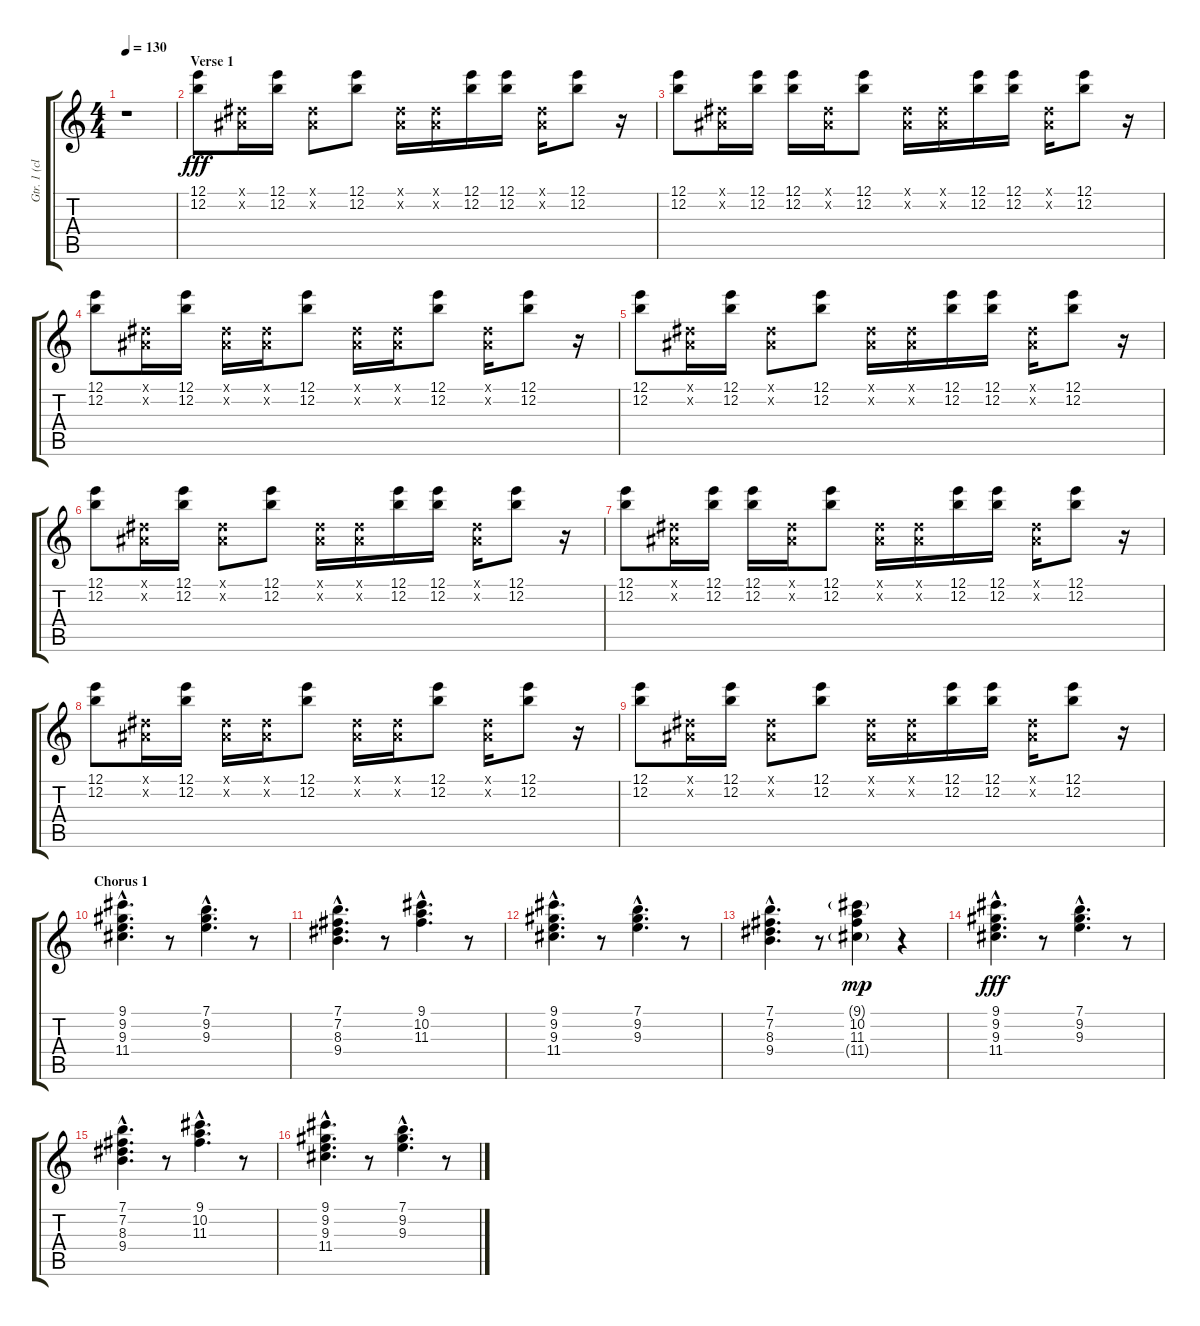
\track ("Gtr. 1 (clean)" "Gtr. 1 (cl") {instrument electricguitarclean}
\staff {score tabs}
\tuning (E4 B3 G3 D3 A2 E2) {hide}
\ts (4 4)
\tempo 130
\clef g2
\ks c
r.1{dy fff instrument electricguitarclean} |
\section ("" "Verse 1")
(12.1 12.2).8 (-1.1{x} -1.2{x}).16 (12.1 12.2).16 (-1.1{x} -1.2{x}).8 (12.1 12.2).8 (-1.1{x} -1.2{x}).16 (-1.1{x} -1.2{x}).16 (12.1 12.2).16 (12.1 12.2).16 (-1.1{x} -1.2{x}).16 (12.1 12.2).8 r.16 |
(12.1 12.2).8 (-1.1{x} -1.2{x}).16 (12.1 12.2).16 (12.1 12.2).16 (-1.1{x} -1.2{x}).16 (12.1 12.2).8 (-1.1{x} -1.2{x}).16 (-1.1{x} -1.2{x}).16 (12.1 12.2).16 (12.1 12.2).16 (-1.1{x} -1.2{x}).16 (12.1 12.2).8 r.16 |
(12.1 12.2).8 (-1.1{x} -1.2{x}).16 (12.1 12.2).16 (-1.1{x} -1.2{x}).16 (-1.1{x} -1.2{x}).16 (12.1 12.2).8 (-1.1{x} -1.2{x}).16 (-1.1{x} -1.2{x}).16 (12.1 12.2).8 (-1.1{x} -1.2{x}).16 (12.1 12.2).8 r.16 |
(12.1 12.2).8 (-1.1{x} -1.2{x}).16 (12.1 12.2).16 (-1.1{x} -1.2{x}).8 (12.1 12.2).8 (-1.1{x} -1.2{x}).16 (-1.1{x} -1.2{x}).16 (12.1 12.2).16 (12.1 12.2).16 (-1.1{x} -1.2{x}).16 (12.1 12.2).8 r.16 |
(12.1 12.2).8 (-1.1{x} -1.2{x}).16 (12.1 12.2).16 (-1.1{x} -1.2{x}).8 (12.1 12.2).8 (-1.1{x} -1.2{x}).16 (-1.1{x} -1.2{x}).16 (12.1 12.2).16 (12.1 12.2).16 (-1.1{x} -1.2{x}).16 (12.1 12.2).8 r.16 |
(12.1 12.2).8 (-1.1{x} -1.2{x}).16 (12.1 12.2).16 (12.1 12.2).16 (-1.1{x} -1.2{x}).16 (12.1 12.2).8 (-1.1{x} -1.2{x}).16 (-1.1{x} -1.2{x}).16 (12.1 12.2).16 (12.1 12.2).16 (-1.1{x} -1.2{x}).16 (12.1 12.2).8 r.16 |
(12.1 12.2).8 (-1.1{x} -1.2{x}).16 (12.1 12.2).16 (-1.1{x} -1.2{x}).16 (-1.1{x} -1.2{x}).16 (12.1 12.2).8 (-1.1{x} -1.2{x}).16 (-1.1{x} -1.2{x}).16 (12.1 12.2).8 (-1.1{x} -1.2{x}).16 (12.1 12.2).8 r.16 |
(12.1 12.2).8 (-1.1{x} -1.2{x}).16 (12.1 12.2).16 (-1.1{x} -1.2{x}).8 (12.1 12.2).8 (-1.1{x} -1.2{x}).16 (-1.1{x} -1.2{x}).16 (12.1 12.2).16 (12.1 12.2).16 (-1.1{x} -1.2{x}).16 (12.1 12.2).8 r.16 |
\section ("" "Chorus 1")
(9.1{hac} 9.2{hac} 9.3{hac} 11.4{hac}).4{d} r.8 (7.1{hac} 9.2{hac} 9.3{hac}).4{d} r.8 |
(7.1{hac} 7.2{hac} 8.3{hac} 9.4{hac}).4{d} r.8 (9.1{hac} 10.2{hac} 11.3{hac}).4{d} r.8 |
(9.1{hac} 9.2{hac} 9.3{hac} 11.4{hac}).4{d} r.8 (7.1{hac} 9.2{hac} 9.3{hac}).4{d} r.8 |
(7.1{hac} 7.2{hac} 8.3{hac} 9.4{hac}).4{d} r.8 (9.1{g} 10.2 11.3 11.4{g}).4{dy mp} r.4 |
(9.1{hac} 9.2{hac} 9.3{hac} 11.4{hac}).4{d dy fff} r.8 (7.1{hac} 9.2{hac} 9.3{hac}).4{d} r.8 |
(7.1{hac} 7.2{hac} 8.3{hac} 9.4{hac}).4{d} r.8 (9.1{hac} 10.2{hac} 11.3{hac}).4{d} r.8 |
(9.1{hac} 9.2{hac} 9.3{hac} 11.4{hac}).4{d} r.8 (7.1{hac} 9.2{hac} 9.3{hac}).4{d} r.8
